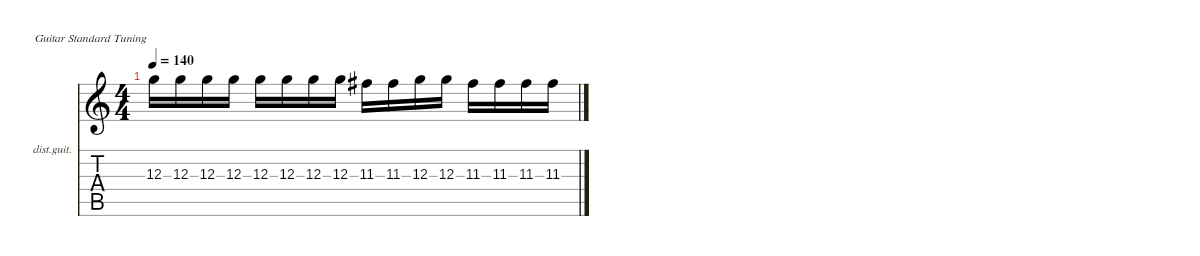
\defaultSystemsLayout 4
\hideDynamics
\bracketExtendMode nobrackets
\firstSystemTrackNameOrientation horizontal
\otherSystemsTrackNameOrientation horizontal
\track ("Lead Guitar" "dist.guit.") {instrument distortionguitar}
\staff {score tabs}
\tuning (E4 B3 G3 D3 A2 E2)
\ts (4 4)
\tempo 140
\clef g2
\ks c
12.3.16{dy mf} 12.3.16 12.3.16 12.3.16 12.3.16 12.3.16 12.3.16 12.3.16 11.3{acc #}.16 11.3{acc #}.16 12.3.16 12.3.16 11.3{acc #}.16 11.3{acc #}.16 11.3{acc #}.16 11.3{acc #}.16
